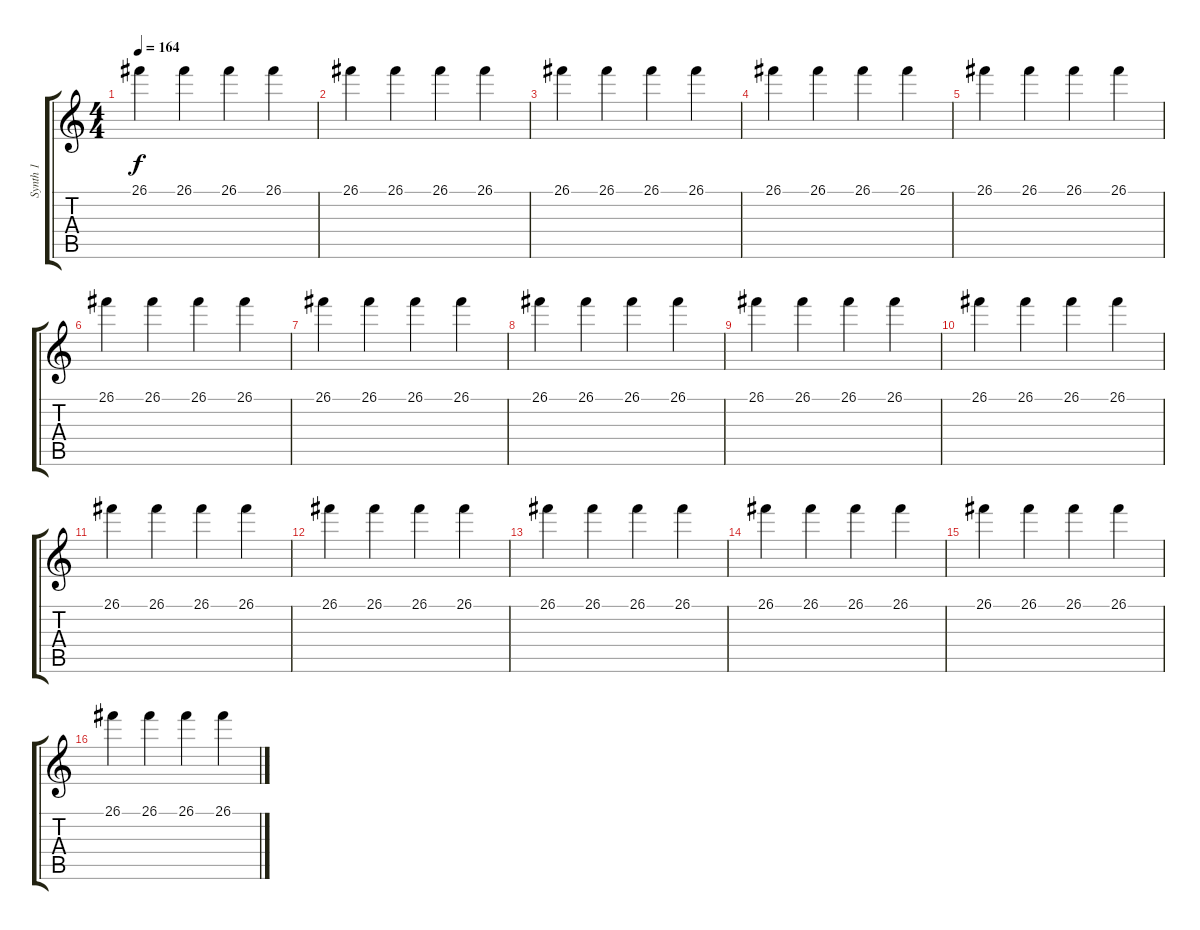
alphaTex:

\track ("Synth 1" "Synth 1") {instrument stringensemble1}
\staff {score tabs}
\tuning (E4 B3 G3 D3 A2 E2) {hide}
\ts (4 4)
\tempo 164
\clef g2
\ks c
26.1.4{dy f} 26.1.4 26.1.4 26.1.4 |
26.1.4 26.1.4 26.1.4 26.1.4 |
26.1.4 26.1.4 26.1.4 26.1.4 |
26.1.4 26.1.4 26.1.4 26.1.4 |
26.1.4 26.1.4 26.1.4 26.1.4 |
26.1.4 26.1.4 26.1.4 26.1.4 |
26.1.4 26.1.4 26.1.4 26.1.4 |
26.1.4 26.1.4 26.1.4 26.1.4 |
26.1.4 26.1.4 26.1.4 26.1.4 |
26.1.4 26.1.4 26.1.4 26.1.4 |
26.1.4 26.1.4 26.1.4 26.1.4 |
26.1.4 26.1.4 26.1.4 26.1.4 |
26.1.4 26.1.4 26.1.4 26.1.4 |
26.1.4 26.1.4 26.1.4 26.1.4 |
26.1.4 26.1.4 26.1.4 26.1.4 |
26.1.4 26.1.4 26.1.4 26.1.4
